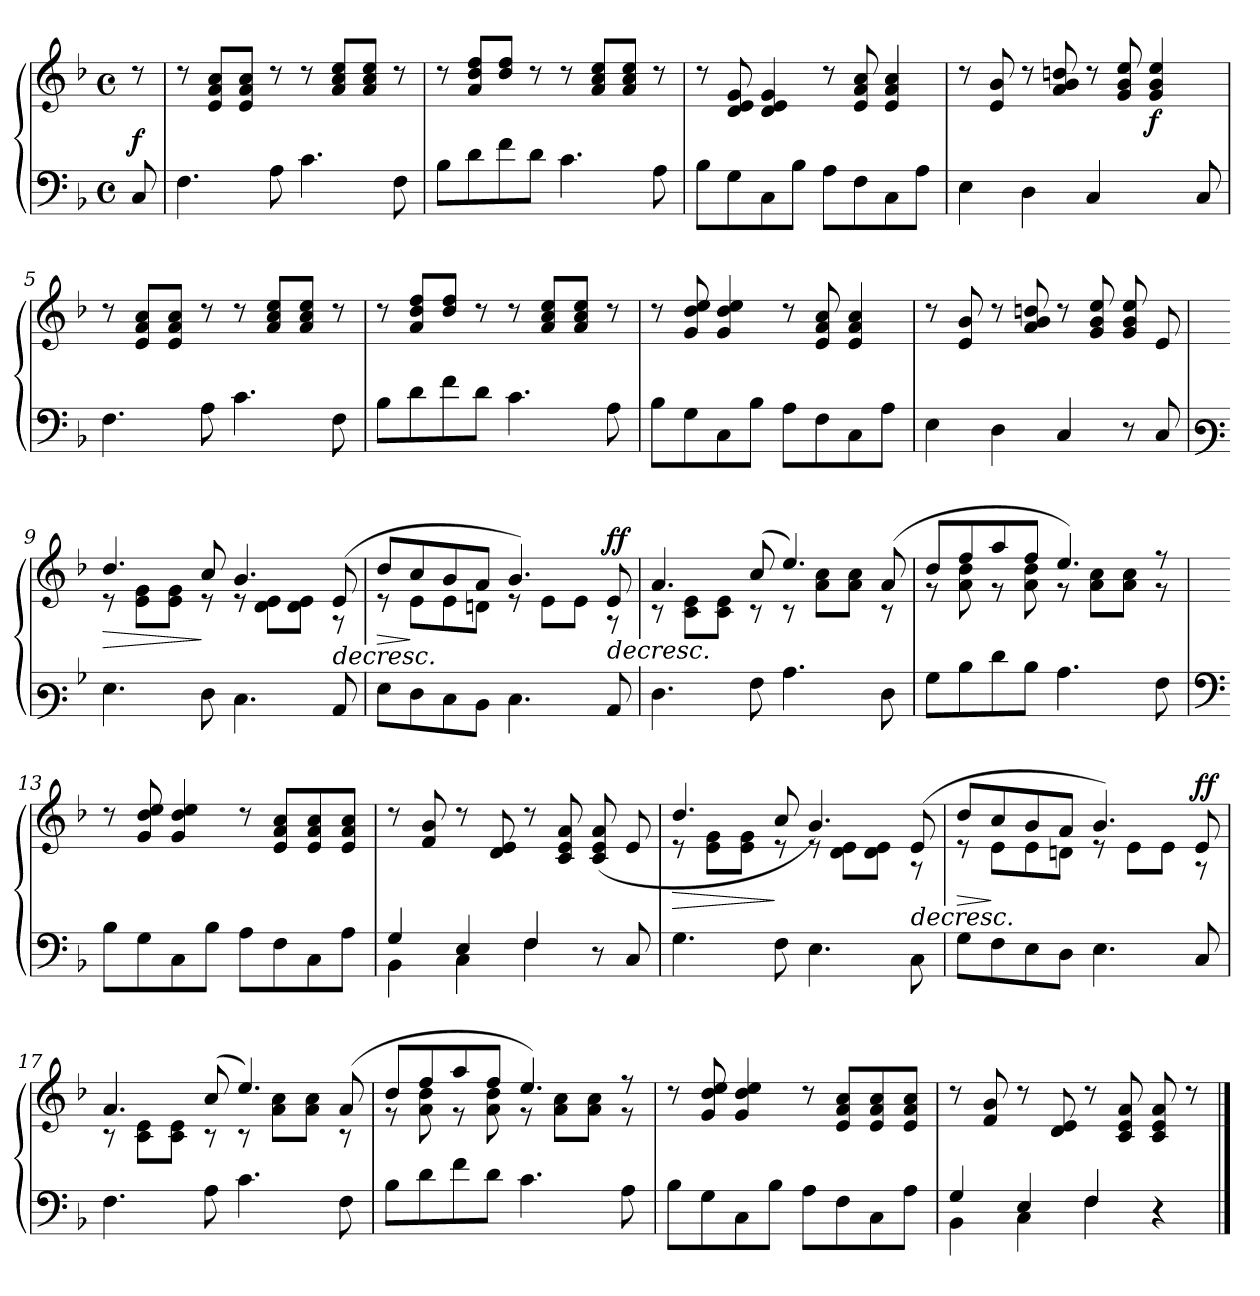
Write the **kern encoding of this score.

**kern	**kern	**dynam
*part1	*part1	*part1
*staff2	*staff1	*staff1/2
*clefF4	*clefG3	*
*k[b-]	*k[b-]	*
*M4/4	*M4/4	*
*met(c)	*met(c)	*
=	=	=
!	!	!LO:DY:a=2
8C/	8rb	f
=1	=1	=1
4.F\	8rb	.
.	8c/ 8f/ 8a/L	.
.	8c/ 8f/ 8a/J	.
8A\	8rb	.
4.c\	8rb	.
.	8f/ 8a/ 8cc/L	.
.	8f/ 8a/ 8cc/J	.
8F\	8rb	.
=2	=2	=2
8B-\L	8rb	.
8d\	8f/ 8b-/ 8dd/L	.
8f\	8b-/ 8dd/J	.
8d\J	8rb	.
4.c\	8rb	.
.	8f/ 8a/ 8cc/L	.
.	8f/ 8a/ 8cc/J	.
8A\	8rb	.
=3	=3	=3
8B-\L	8rb	.
8G\	8B-/ 8c/ 8e/	.
8C\	4B-/ 4c/ 4e/	.
8B-\J	.	.
8A\L	8rb	.
8F\	8c/ 8f/ 8a/	.
8C\	4c/ 4f/ 4a/	.
8A\J	.	.
=4	=4	=4
*^	*	*
1ryy	4E\	8rb	.
.	.	8c/ 8g/	.
.	4D\	8rb	.
.	.	8f/ 8g/ 8bn/	.
.	4C/	8rb	.
.	.	8e/ 8g/ 8cc/	.
!	!	!	!LO:DY:b
.	4.ryy	4e/ 4g/ 4cc/	f
8C/	.	8ryy	.
*v	*v	*	*
!!LO:LB:g=z
=5	=5	=5
4.F\	8rb	.
.	8c/ 8f/ 8a/L	.
.	8c/ 8f/ 8a/J	.
8A\	8rb	.
4.c\	8rb	.
.	8f/ 8a/ 8cc/L	.
.	8f/ 8a/ 8cc/J	.
8F\	8rb	.
=6	=6	=6
8B-\L	8rb	.
8d\	8f/ 8b-/ 8dd/L	.
8f\	8b-/ 8dd/J	.
8d\J	8rb	.
4.c\	8rb	.
.	8f/ 8a/ 8cc/L	.
.	8f/ 8a/ 8cc/J	.
8A\	8rb	.
=7	=7	=7
8B-\L	8rb	.
8G\	8e/ 8b-/ 8cc/	.
8C\	4e/ 4b-/ 4cc/	.
8B-\J	.	.
8A\L	8rb	.
8F\	8c/ 8f/ 8a/	.
8C\	4c/ 4f/ 4a/	.
8A\J	.	.
=8	=8	=8
4E\	8rb	.
.	8c/ 8g/	.
4D\	8rb	.
.	8f/ 8g/ 8bn/	.
4C/	8rb	.
.	8e/ 8g/ 8cc/	.
8r	8e/ 8g/ 8cc/	.
8C/	8c/	.
!!LO:LB:g=z
=9	=9	=9
*clefF3	*	*
!	!	!LO:HP:b
*	*^	*
4.G\	4.b-/	8rc	>
.	.	8c\ 8e\L	.
.	.	8c\ 8e\J	.
8F\	8a/	8rc	] ]
4.E\	4.g/	8rB	.
.	.	8B-\ 8c\L	.
.	.	8B-\ 8c\J	.
!	!	!	!LO:HP:b
8C/	(>8c/	8rF	>
=10	=10	=10	=10
!	!	!	!LO:HP:b
8G\L	8b-/L	8rB	>
8F\	8a/	8c\L	] ]
8E\	8g/	8c\	.
8D\J	8f/J	8Bn\J	.
4.E\	4.g/)	8rB	.
.	.	8c\L	.
.	.	8c\J	.
!	!	!	!LO:HP:b
!	!	!	!LO:DY:n=1:b=2
!	!	!	!LO:DY:n=2:a
8C/	8c/	8rF	> f f
=11	=11	=11	=11
4.F\	4.f/	8rA	.
.	.	8A\ 8c\L	.
.	.	8A\ 8c\J	.
8A\	(>8a/	8rA	.
4.c\	4.cc/)	8rA	.
.	.	8f\ 8a\L	.
.	.	8f\ 8a\J	.
8F\	(>8f/	8rA	.
=12	=12	=12	=12
8B-\L	8b-/L	8rd	.
8d\	8dd/	8f\ 8b-\	.
8f\	8ff/	8rd	.
8d\J	8dd/J	8f\ 8b-\	.
4.c\	4.cc/)	8rd	.
.	.	8f\ 8a\L	.
.	.	8f\ 8a\J	.
8A\	8rdd	8rd	.
*	*v	*v	*
!!LO:LB:g=z
=13	=13	=13
*clefF4	*	*
8B-\L	8rb	.
8G\	8e/ 8b-/ 8cc/	.
8C\	4e/ 4b-/ 4cc/	.
8B-\J	.	.
8A\L	8rb	.
8F\	8c/ 8f/ 8a/L	.
8C\	8c/ 8f/ 8a/	.
8A\J	8c/ 8f/ 8a/J	.
=14	=14	=14
*^	*	*
4G/	4BB-\	8rb	.
.	.	8d/ 8g/	.
4E/	4C\	8rb	.
.	.	8B-/ 8c/	.
4F/	4F\	8rb	.
.	.	8A/ 8c/ 8f/	.
4ryy	8r	(>8A/ 8c/ 8f/	.
.	8C/	8c/	.
=15	=15	=15	=15
!	!	!	!LO:HP:b
*v	*v	*^	*
4.G\	4.b-/	8rc	>
.	.	8c\ 8e\L	.
.	.	8c\ 8e\J	.
8F\	8a/	8rc	] ]
4.E\	4.g/)	8rB	.
.	.	8B-\ 8c\L	.
.	.	8B-\ 8c\J	.
!	!	!	!LO:HP:b
8C\	(>8c/	8rF	>
=16	=16	=16	=16
!	!	!	!LO:HP:b
8G\L	8b-/L	8rB	>
8F\	8a/	8c\L	]
8E\	8g/	8c\	.
8D\J	8f/J	8Bn\J	.
4.E\	4.g/)	8rB	.
.	.	8c\L	.
.	.	8c\J	.
!	!	!	!LO:DY:b=2
!	!	!	!LO:DY:n=1:a
8C/	8c/	8rF	f f
!!LO:LB:g=z	!!
=17	=17	=17	=17
4.F\	4.f/	8rA	.
.	.	8A\ 8c\L	.
.	.	8A\ 8c\J	.
8A\	(>8a/	8rA	.
4.c\	4.cc/)	8rA	.
.	.	8f\ 8a\L	.
.	.	8f\ 8a\J	.
8F\	(>8f/	8rA	.
=18	=18	=18	=18
8B-\L	8b-/L	8rd	.
8d\	8dd/	8f\ 8b-\	.
8f\	8ff/	8rd	.
8d\J	8dd/J	8f\ 8b-\	.
4.c\	4.cc/)	8rd	.
.	.	8f\ 8a\L	.
.	.	8f\ 8a\J	.
8A\	8rdd	8rd	.
*	*v	*v	*
=19	=19	=19
8B-\L	8rb	.
8G\	8e/ 8b-/ 8cc/	.
8C\	4e/ 4b-/ 4cc/	.
8B-\J	.	.
8A\L	8rb	.
8F\	8c/ 8f/ 8a/L	.
8C\	8c/ 8f/ 8a/	.
8A\J	8c/ 8f/ 8a/J	.
=20	=20	=20
*^	*	*
4G/	4BB-\	8rb	.
.	.	8d/ 8g/	.
4E/	4C\	8rb	.
.	.	8B-/ 8c/	.
4F/	4F\	8rb	.
.	.	8A/ 8c/ 8f/	.
4ryy	4r	8A/ 8c/ 8f/	.
.	.	8rb	.
*v	*v	*	*
==	==	==
*-	*-	*-
